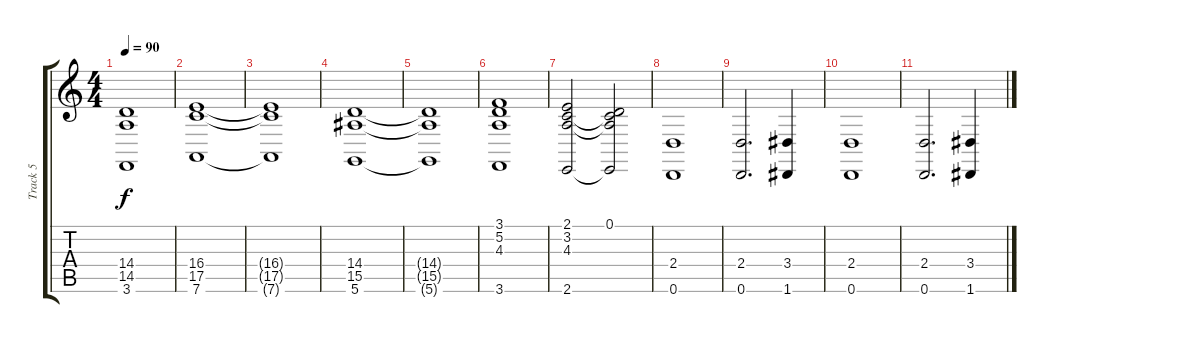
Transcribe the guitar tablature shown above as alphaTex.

\track ("Track 5" "Track 5") {instrument choiraahs}
\staff {score tabs}
\tuning (D4 A3 F3 C3 G2 D2) {hide}
\ts (4 4)
\tempo 90
\clef g2
\ks c
(14.4{t} 14.5{t} 3.6{t}).1{dy f} |
(16.4 17.5 7.6).1 |
(16.4{t} 17.5{t} 7.6{t}).1 |
(14.4 15.5 5.6).1 |
(14.4{t} 15.5{t} 5.6{t}).1 |
(3.1 5.2 4.3 3.6).1 |
(2.1 3.2 4.3 2.6).2 (0.1 3.2{t} 4.3{t} 2.6{t}).2 |
(2.4 0.6).1 |
(2.4 0.6).2{d} (3.4 1.6).4 |
(2.4 0.6).1 |
(2.4 0.6).2{d} (3.4 1.6).4
